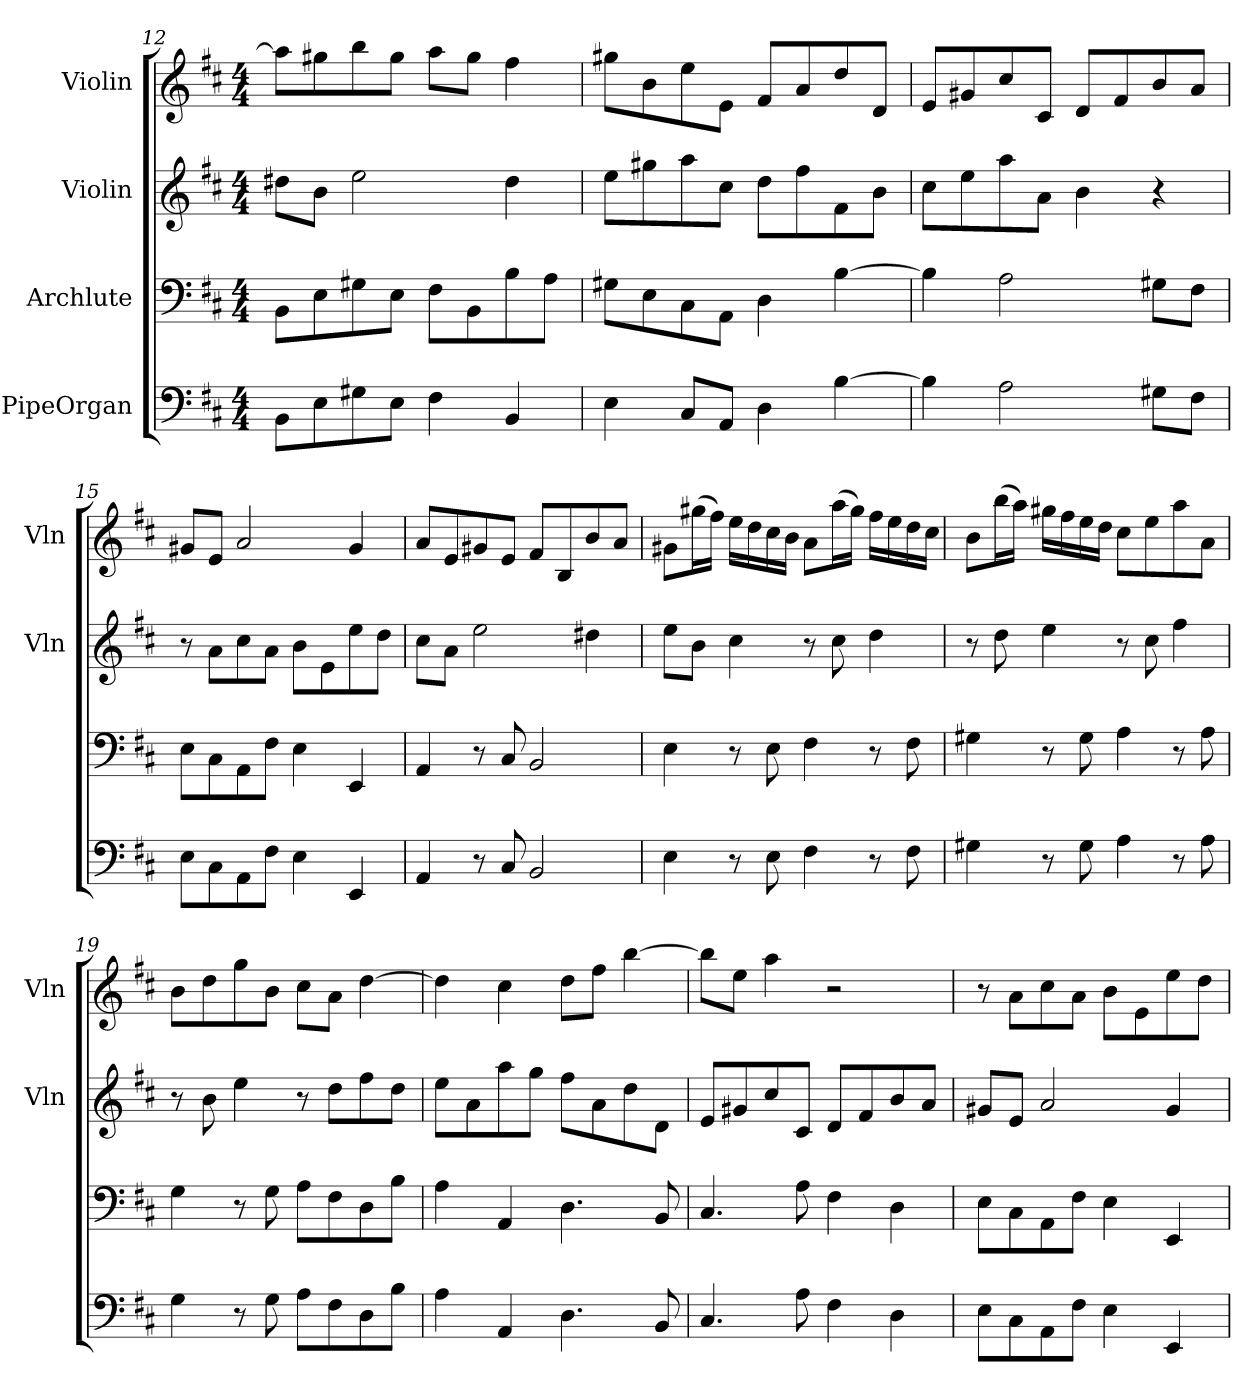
**kern	**kern	**kern	**kern
*part4	*part3	*part2	*part1
*staff4	*staff3	*staff2	*staff1
*I"PipeOrgan	*I"Archlute	*I"Violin	*I"Violin
*	*	*I'Vln	*I'Vln
*clefF4	*clefF4	*clefG2	*clefG2
*k[f#c#]	*k[f#c#]	*k[f#c#]	*k[f#c#]
*M4/4	*M4/4	*M4/4	*M4/4
=12	=12	=12	=12
8BB\L	8BB\L	8dd#X\L	8aa\L]
8E\	8E\	8b\J	8gg#X\
8G#X\	8G#X\	2ee\	8bb\
8E\J	8E\J	.	8gg#\J
4F#\	8F#\L	.	8aa\L
.	8BB\	.	8gg#\J
4BB/	8B\	4dd#\	4ff#\
.	8A\J	.	.
=13	=13	=13	=13
4E\	8G#X\L	8ee\L	8gg#X\L
.	8E\	8gg#X\	8b\
8C#/L	8C#\	8aa\	8ee\
8AA/J	8AA\J	8cc#\J	8e\J
4D\	4D\	8dd\L	8f#/L
.	.	8ff#\	8a/
[4B\	[4B\	8f#\	8dd/
.	.	8b\J	8d/J
=14	=14	=14	=14
4B\]	4B\]	8cc#\L	8e/L
.	.	8ee\	8g#X/
2A\	2A\	8aa\	8cc#/
.	.	8a\J	8c#/J
.	.	4b\	8d/L
.	.	.	8f#/
8G#X\L	8G#X\L	4r	8b/
8F#\J	8F#\J	.	8a/J
=15	=15	=15	=15
8E\L	8E\L	8r	8g#X/L
8C#\	8C#\	8a\L	8e/J
8AA\	8AA\	8cc#\	2a/
8F#\J	8F#\J	8a\J	.
4E\	4E\	8b\L	.
.	.	8e\	.
4EE/	4EE/	8ee\	4g#/
.	.	8dd\J	.
=16	=16	=16	=16
4AA/	4AA/	8cc#\L	8a/L
.	.	8a\J	8e/
8r	8r	2ee\	8g#X/
8C#/	8C#/	.	8e/J
2BB/	2BB/	.	8f#/L
.	.	.	8B/
.	.	4dd#X\	8b/
.	.	.	8a/J
=17	=17	=17	=17
4E\	4E\	8ee\L	8g#X\L
.	.	8b\J	(16gg#X\L
.	.	.	16ff#\JJ)
8r	8r	4cc#\	16ee\LL
.	.	.	16dd\
8E\	8E\	.	16cc#\
.	.	.	16b\JJ
4F#\	4F#\	8r	8a\L
.	.	8cc#\	(16aa\L
.	.	.	16gg#\JJ)
8r	8r	4dd\	16ff#\LL
.	.	.	16ee\
8F#\	8F#\	.	16dd\
.	.	.	16cc#\JJ
=18	=18	=18	=18
4G#X\	4G#X\	8r	8b\L
.	.	8dd\	(16bb\L
.	.	.	16aa\JJ)
8r	8r	4ee\	16gg#X\LL
.	.	.	16ff#\
8G#\	8G#\	.	16ee\
.	.	.	16dd\JJ
4A\	4A\	8r	8cc#\L
.	.	8cc#\	8ee\
8r	8r	4ff#\	8aa\
8A\	8A\	.	8a\J
=19	=19	=19	=19
4G\	4G\	8r	8b\L
.	.	8b\	8dd\
8r	8r	4ee\	8gg\
8G\	8G\	.	8b\J
8A\L	8A\L	8r	8cc#\L
8F#\	8F#\	8dd\L	8a\J
8D\	8D\	8ff#\	[4dd\
8B\J	8B\J	8dd\J	.
=20	=20	=20	=20
4A\	4A\	8ee\L	4dd\]
.	.	8a\	.
4AA/	4AA/	8aa\	4cc#\
.	.	8gg\J	.
4.D\	4.D\	8ff#\L	8dd\L
.	.	8a\	8ff#\J
.	.	8dd\	[4bb\
8BB/	8BB/	8d\J	.
=21	=21	=21	=21
4.C#/	4.C#/	8e/L	8bb\L]
.	.	8g#X/	8ee\J
.	.	8cc#/	4aa\
8A\	8A\	8c#/J	.
4F#\	4F#\	8d/L	2r
.	.	8f#/	.
4D\	4D\	8b/	.
.	.	8a/J	.
=22	=22	=22	=22
8E\L	8E\L	8g#X/L	8r
8C#\	8C#\	8e/J	8a\L
8AA\	8AA\	2a/	8cc#\
8F#\J	8F#\J	.	8a\J
4E\	4E\	.	8b\L
.	.	.	8e\
4EE/	4EE/	4g#/	8ee\
.	.	.	8dd\J
=	=	=	=
*-	*-	*-	*-
